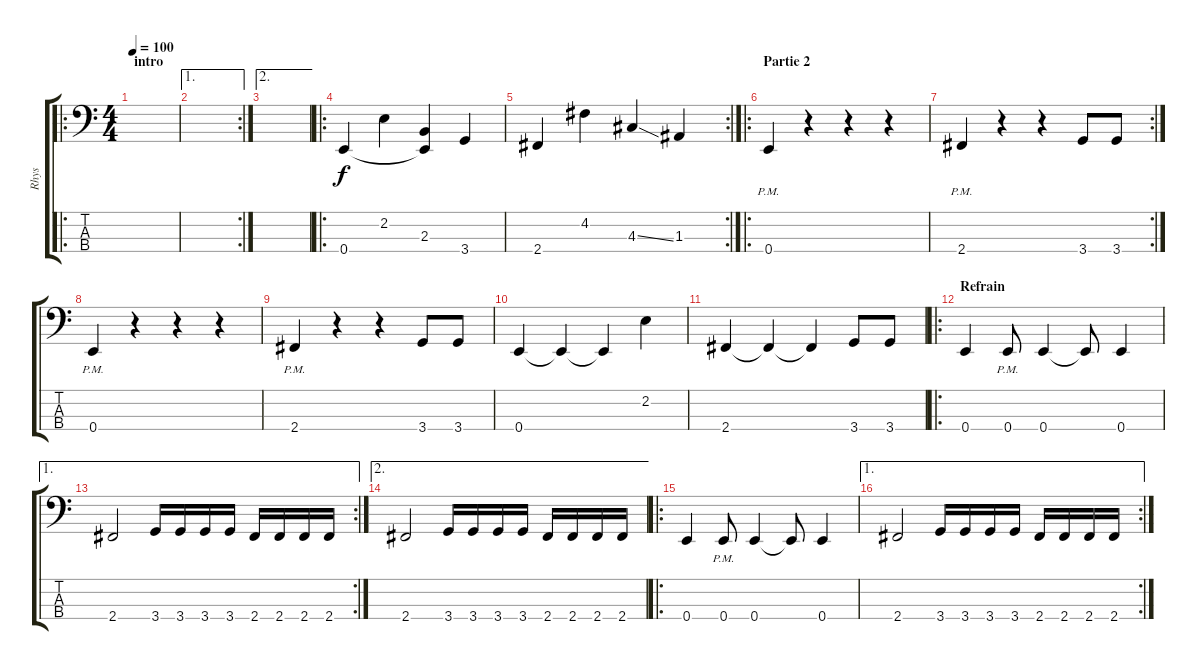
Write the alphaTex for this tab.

\track ("Rhys" "Rhys") {instrument electricbassfinger}
\staff {score tabs}
\tuning (G2 D2 A1 E1) {hide}
\ro
\ts (4 4)
\section ("" "intro")
\tempo 100
\clef f4
\ks c
|
\ae 1
\rc 2
|
\ae 2
|
\ro
0.4.4 2.2.4 (2.3 0.4{t}).4 3.4.4 |
\rc 2
2.4.4 4.2.4 4.3{ss}.4 1.3.4 |
\ro
\section ("" "Partie 2")
0.4{pm}.4 r.4 r.4 r.4 |
\rc 2
2.4{pm}.4 r.4 r.4 3.4.8 3.4.8 |
0.4{pm}.4 r.4 r.4 r.4 |
2.4{pm}.4 r.4 r.4 3.4.8 3.4.8 |
0.4.4 0.4{t}.4 0.4{t}.4 2.2.4 |
2.4.4 2.4{t}.4 2.4{t}.4 3.4.8 3.4.8 |
\ro
\section ("" "Refrain")
0.4.4 0.4{pm}.8 0.4.4 0.4{t}.8 0.4.4 |
\ae 1
\rc 2
2.4.2 3.4.16 3.4.16 3.4.16 3.4.16 2.4.16 2.4.16 2.4.16 2.4.16 |
\ae 2
2.4.2 3.4.16 3.4.16 3.4.16 3.4.16 2.4.16 2.4.16 2.4.16 2.4.16 |
\ro
0.4.4 0.4{pm}.8 0.4.4 0.4{t}.8 0.4.4 |
\ae 1
\rc 2
2.4.2 3.4.16 3.4.16 3.4.16 3.4.16 2.4.16 2.4.16 2.4.16 2.4.16
